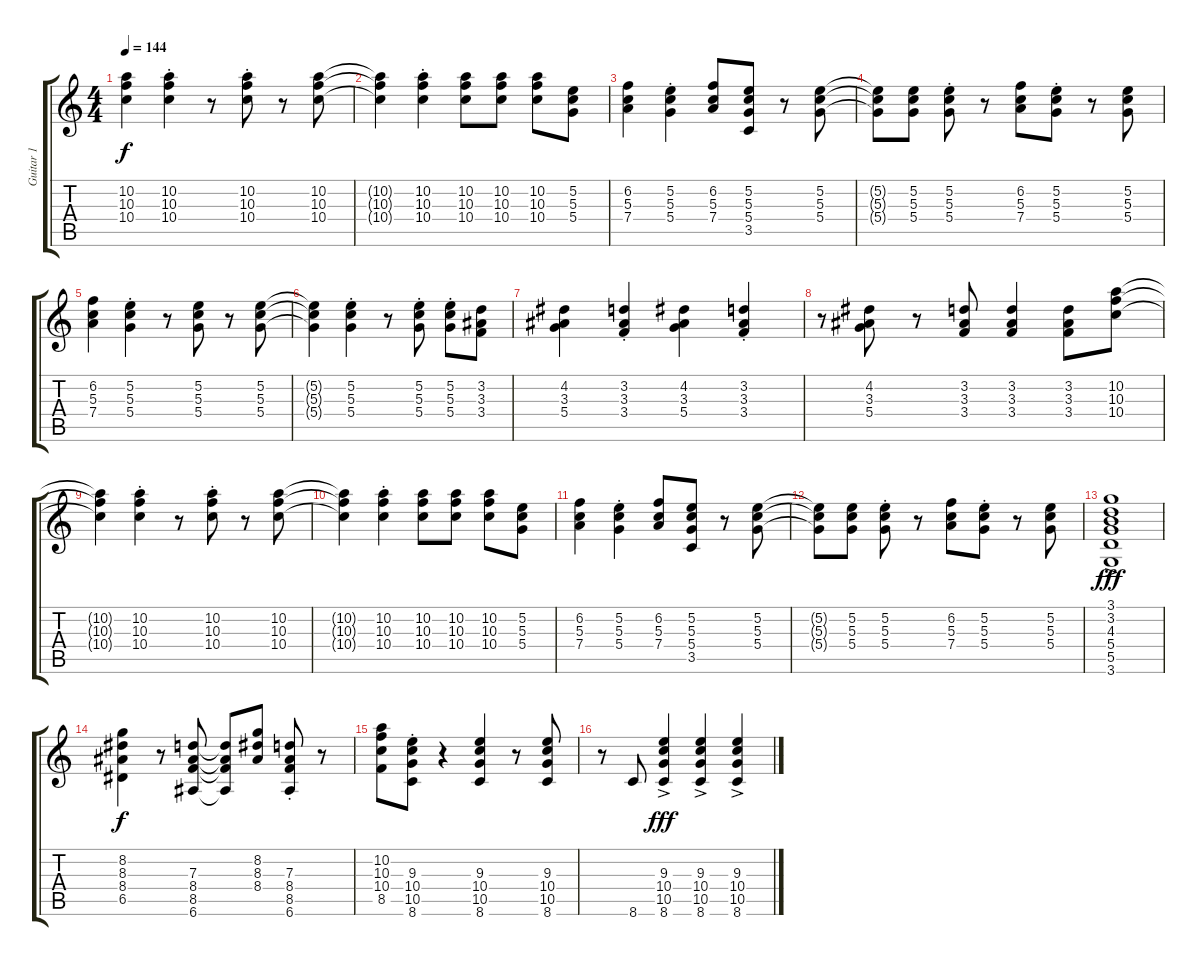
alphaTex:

\track ("Guitar 1" "Guitar 1") {instrument overdrivenguitar}
\staff {score tabs}
\tuning (E4 B3 G3 D3 A2 E2) {hide}
\ts (4 4)
\tempo 144
\clef g2
\ks c
(10.2{t} 10.3{t} 10.4{t}).4{dy f} (10.2{st} 10.3 10.4).4 r.8 (10.2{st} 10.3 10.4).8 r.8 (10.2 10.3 10.4).8 |
(10.2{t} 10.3{t} 10.4{t}).4 (10.2{st} 10.3 10.4).4 (10.2 10.3 10.4).8 (10.2 10.3 10.4).8 (10.2 10.3 10.4).8 (5.2 5.3 5.4).8 |
(6.2 5.3 7.4).4 (5.2{st} 5.3 5.4).4 (6.2 5.3 7.4).8 (5.2 5.3 5.4 3.5).8 r.8 (5.2 5.3 5.4).8 |
(5.2{t} 5.3{t} 5.4{t}).8 (5.2 5.3 5.4).8 (5.2{st} 5.3 5.4).8 r.8 (6.2 5.3 7.4).8 (5.2{st} 5.3 5.4).8 r.8 (5.2 5.3 5.4).8 |
(6.2 5.3 7.4).4 (5.2{st} 5.3 5.4).4 r.8 (5.2 5.3 5.4).8 r.8 (5.2 5.3 5.4).8 |
(5.2{t} 5.3{t} 5.4{t}).4 (5.2{st} 5.3 5.4).4 r.8 (5.2{st} 5.3 5.4).8 (5.2{st} 5.3 5.4).8 (3.2 3.3 3.4).8 |
(4.2 3.3 5.4).4 (3.2{st} 3.3 3.4).4 (4.2 3.3 5.4).4 (3.2{st} 3.3 3.4).4 |
r.8 (4.2 3.3 5.4).8 r.8 (3.2 3.3 3.4).8 (3.2 3.3 3.4).4 (3.2 3.3 3.4).8 (10.2 10.3 10.4).8 |
(10.2{t} 10.3{t} 10.4{t}).4 (10.2{st} 10.3 10.4).4 r.8 (10.2{st} 10.3 10.4).8 r.8 (10.2 10.3 10.4).8 |
(10.2{t} 10.3{t} 10.4{t}).4 (10.2{st} 10.3 10.4).4 (10.2 10.3 10.4).8 (10.2 10.3 10.4).8 (10.2 10.3 10.4).8 (5.2 5.3 5.4).8 |
(6.2 5.3 7.4).4 (5.2{st} 5.3 5.4).4 (6.2 5.3 7.4).8 (5.2 5.3 5.4 3.5).8 r.8 (5.2 5.3 5.4).8 |
(5.2{t} 5.3{t} 5.4{t}).8 (5.2 5.3 5.4).8 (5.2{st} 5.3 5.4).8 r.8 (6.2 5.3 7.4).8 (5.2{st} 5.3 5.4).8 r.8 (5.2 5.3 5.4).8 |
(3.1{ac} 3.2 4.3 5.4 5.5 3.6{ac}).1{dy fff} |
(8.2 8.3 8.4 6.5).4{dy f} r.8 (7.3 8.4 8.5 6.6).8 (7.3{t} 8.4{t} 8.5{t} 6.6{t}).8 (8.2 8.3 8.4).8 (7.3{st} 8.4 8.5 6.6).8 r.8 |
(10.2 10.3 10.4 8.5).8 (9.3{st} 10.4 10.5 8.6).8 r.4 (9.3 10.4 10.5 8.6).4 r.8 (9.3 10.4 10.5 8.6).8 |
r.8 8.6.8 (9.3{ac} 10.4 10.5 8.6).4{dy fff} (9.3{ac} 10.4 10.5 8.6).4 (9.3{ac} 10.4 10.5 8.6).4
